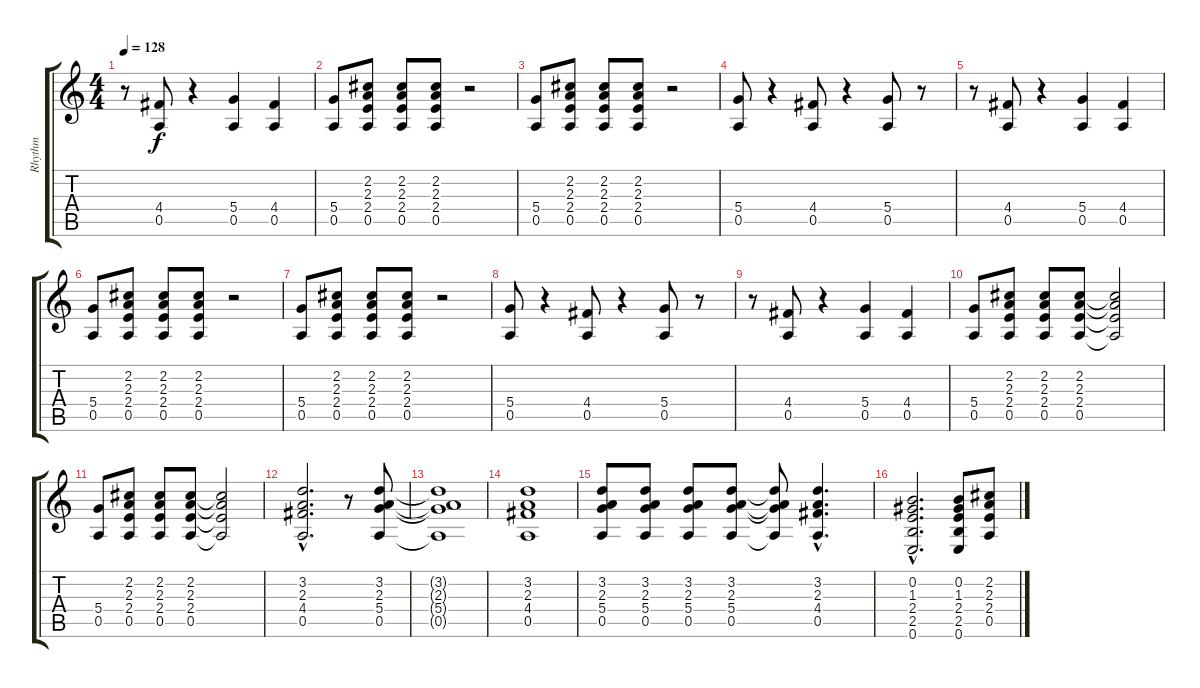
\track ("Rhythm" "Rhythm") {instrument overdrivenguitar}
\staff {score tabs}
\tuning (E4 B3 G3 D3 A2 E2) {hide}
\ts (4 4)
\tempo 128
\clef g2
\ks c
r.8{dy f} (4.4 0.5).8 r.4 (5.4 0.5).4 (4.4 0.5).4 |
(5.4 0.5).8 (2.2 2.3 2.4 0.5).8 (2.2 2.3 2.4 0.5).8 (2.2 2.3 2.4 0.5).8 r.2 |
(5.4 0.5).8 (2.2 2.3 2.4 0.5).8 (2.2 2.3 2.4 0.5).8 (2.2 2.3 2.4 0.5).8 r.2 |
(5.4 0.5).8 r.4 (4.4 0.5).8 r.4 (5.4 0.5).8 r.8 |
r.8 (4.4 0.5).8 r.4 (5.4 0.5).4 (4.4 0.5).4 |
(5.4 0.5).8 (2.2 2.3 2.4 0.5).8 (2.2 2.3 2.4 0.5).8 (2.2 2.3 2.4 0.5).8 r.2 |
(5.4 0.5).8 (2.2 2.3 2.4 0.5).8 (2.2 2.3 2.4 0.5).8 (2.2 2.3 2.4 0.5).8 r.2 |
(5.4 0.5).8 r.4 (4.4 0.5).8 r.4 (5.4 0.5).8 r.8 |
r.8 (4.4 0.5).8 r.4 (5.4 0.5).4 (4.4 0.5).4 |
(5.4 0.5).8 (2.2 2.3 2.4 0.5).8 (2.2 2.3 2.4 0.5).8 (2.2 2.3 2.4 0.5).8 (2.2{t} 2.3{t} 2.4{t} 0.5{t}).2 |
(5.4 0.5).8 (2.2 2.3 2.4 0.5).8 (2.2 2.3 2.4 0.5).8 (2.2 2.3 2.4 0.5).8 (2.2{t} 2.3{t} 2.4{t} 0.5{t}).2 |
(3.2{hac} 2.3{hac} 4.4{hac} 0.5{hac}).2{d} r.8 (3.2 2.3 5.4 0.5).8 |
(3.2{t} 2.3{t} 5.4{t} 0.5{t}).1 |
(3.2 2.3 4.4 0.5).1 |
(3.2 2.3 5.4 0.5).8 (3.2 2.3 5.4 0.5).8 (3.2 2.3 5.4 0.5).8 (3.2 2.3 5.4 0.5).8 (3.2{t} 2.3{t} 5.4{t} 0.5{t}).8 (3.2{hac} 2.3{hac} 4.4{hac} 0.5{hac}).4{d} |
(0.2{hac} 1.3{hac} 2.4{hac} 2.5{hac} 0.6{hac}).2{d} (0.2 1.3 2.4 2.5 0.6).8 (2.2 2.3 2.4 0.5).8
